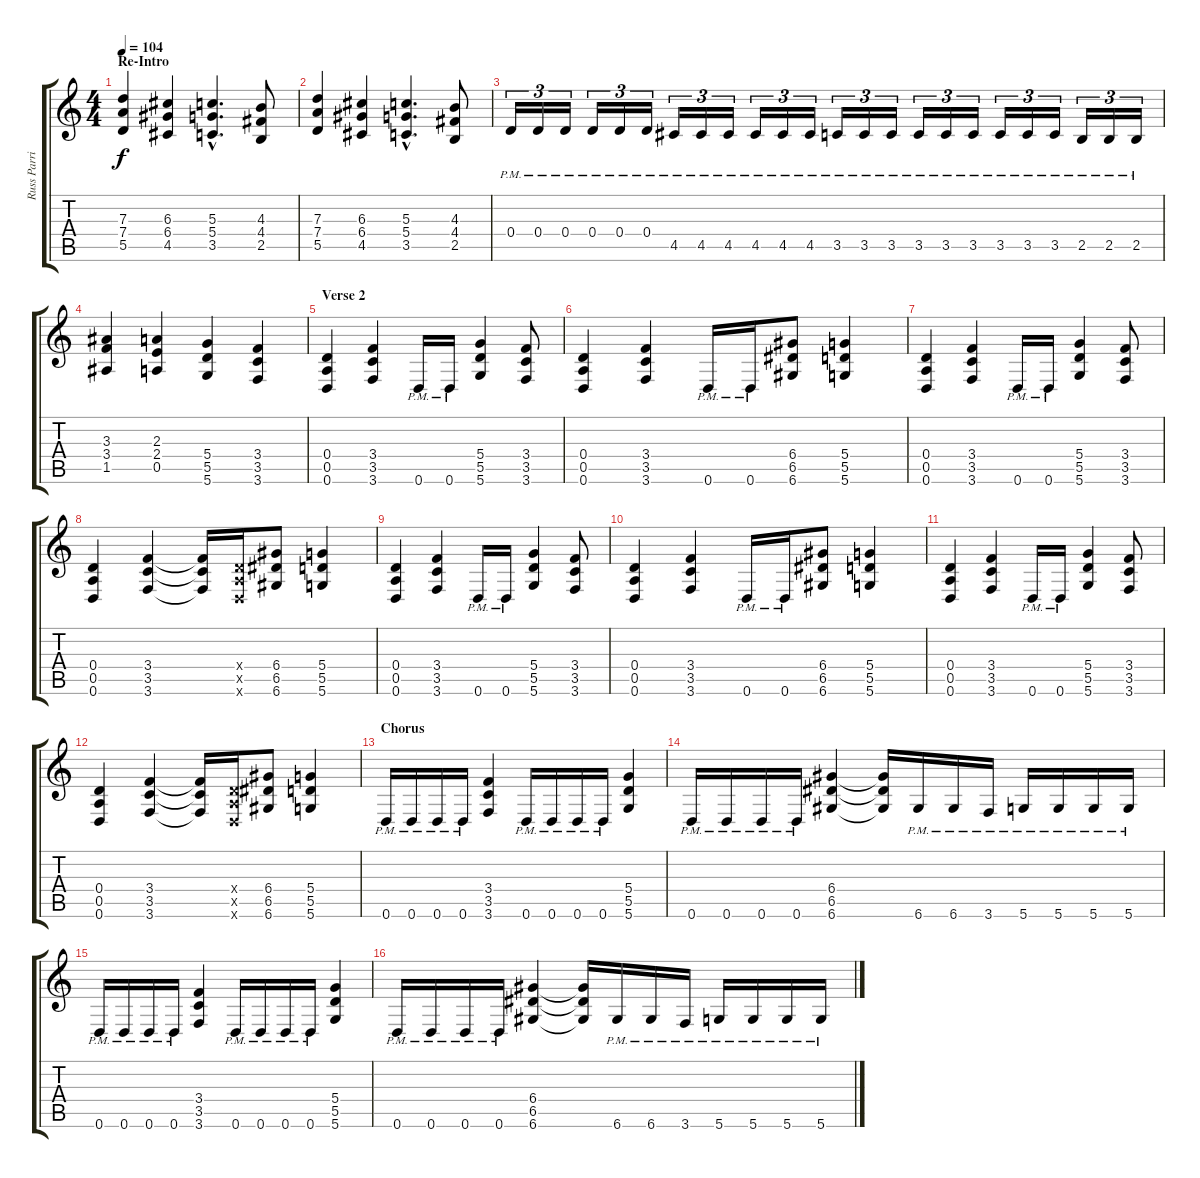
\track ("Russ Parrish" "Russ Parri") {instrument distortionguitar}
\staff {score tabs}
\tuning (E4 B3 G3 D3 A2 D2) {hide}
\ts (4 4)
\section ("" "Re-Intro")
\tempo 104
\clef g2
\ks c
(7.3 7.4 5.5).4{dy f volume 13 balance 8 instrument distortionguitar} (6.3 6.4 4.5).4 (5.3{hac} 5.4{hac} 3.5{hac}).4{d} (4.3 4.4 2.5).8 |
(7.3 7.4 5.5).4 (6.3 6.4 4.5).4 (5.3{hac} 5.4{hac} 3.5{hac}).4{d} (4.3 4.4 2.5).8 |
0.4{pm}.16{tu (3 2)} 0.4{pm}.16{tu (3 2)} 0.4{pm}.16{tu (3 2)} 0.4{pm}.16{tu (3 2)} 0.4{pm}.16{tu (3 2)} 0.4{pm}.16{tu (3 2)} 4.5{pm}.16{tu (3 2)} 4.5{pm}.16{tu (3 2)} 4.5{pm}.16{tu (3 2)} 4.5{pm}.16{tu (3 2)} 4.5{pm}.16{tu (3 2)} 4.5{pm}.16{tu (3 2)} 3.5{pm}.16{tu (3 2)} 3.5{pm}.16{tu (3 2)} 3.5{pm}.16{tu (3 2)} 3.5{pm}.16{tu (3 2)} 3.5{pm}.16{tu (3 2)} 3.5{pm}.16{tu (3 2)} 3.5{pm}.16{tu (3 2)} 3.5{pm}.16{tu (3 2)} 3.5{pm}.16{tu (3 2)} 2.5{pm}.16{tu (3 2)} 2.5{pm}.16{tu (3 2)} 2.5{pm}.16{tu (3 2)} |
(3.3 3.4 1.5).4 (2.3 2.4 0.5).4 (5.4 5.5 5.6).4 (3.4 3.5 3.6).4 |
\section ("" "Verse 2")
(0.4 0.5 0.6).4 (3.4 3.5 3.6).4 0.6{pm}.16 0.6{pm}.16 (5.4 5.5 5.6).4 (3.4 3.5 3.6).8 |
(0.4 0.5 0.6).4 (3.4 3.5 3.6).4 0.6{pm}.16 0.6{pm}.16 (6.4 6.5 6.6).8 (5.4 5.5 5.6).4 |
(0.4 0.5 0.6).4 (3.4 3.5 3.6).4 0.6{pm}.16 0.6{pm}.16 (5.4 5.5 5.6).4 (3.4 3.5 3.6).8 |
(0.4 0.5 0.6).4 (3.4 3.5 3.6).4 (3.4{t} 3.5{t} 3.6{t}).16 (0.4{x} 0.5{x} 0.6{x}).16 (6.4 6.5 6.6).8 (5.4 5.5 5.6).4 |
(0.4 0.5 0.6).4 (3.4 3.5 3.6).4 0.6{pm}.16 0.6{pm}.16 (5.4 5.5 5.6).4 (3.4 3.5 3.6).8 |
(0.4 0.5 0.6).4 (3.4 3.5 3.6).4 0.6{pm}.16 0.6{pm}.16 (6.4 6.5 6.6).8 (5.4 5.5 5.6).4 |
(0.4 0.5 0.6).4 (3.4 3.5 3.6).4 0.6{pm}.16 0.6{pm}.16 (5.4 5.5 5.6).4 (3.4 3.5 3.6).8 |
(0.4 0.5 0.6).4 (3.4 3.5 3.6).4 (3.4{t} 3.5{t} 3.6{t}).16 (0.4{x} 0.5{x} 0.6{x}).16 (6.4 6.5 6.6).8 (5.4 5.5 5.6).4 |
\section ("" "Chorus")
0.6{pm}.16 0.6{pm}.16 0.6{pm}.16 0.6{pm}.16 (3.4 3.5 3.6).4 0.6{pm}.16 0.6{pm}.16 0.6{pm}.16 0.6{pm}.16 (5.4 5.5 5.6).4 |
0.6{pm}.16 0.6{pm}.16 0.6{pm}.16 0.6{pm}.16 (6.4 6.5 6.6).4 (6.4{t} 6.5{t} 6.6{t}).16 6.6{pm}.16 6.6{pm}.16 3.6{pm}.16 5.6{pm}.16 5.6{pm}.16 5.6{pm}.16 5.6{pm}.16 |
0.6{pm}.16 0.6{pm}.16 0.6{pm}.16 0.6{pm}.16 (3.4 3.5 3.6).4 0.6{pm}.16 0.6{pm}.16 0.6{pm}.16 0.6{pm}.16 (5.4 5.5 5.6).4 |
0.6{pm}.16 0.6{pm}.16 0.6{pm}.16 0.6{pm}.16 (6.4 6.5 6.6).4 (6.4{t} 6.5{t} 6.6{t}).16 6.6{pm}.16 6.6{pm}.16 3.6{pm}.16 5.6{pm}.16 5.6{pm}.16 5.6{pm}.16 5.6{pm}.16
